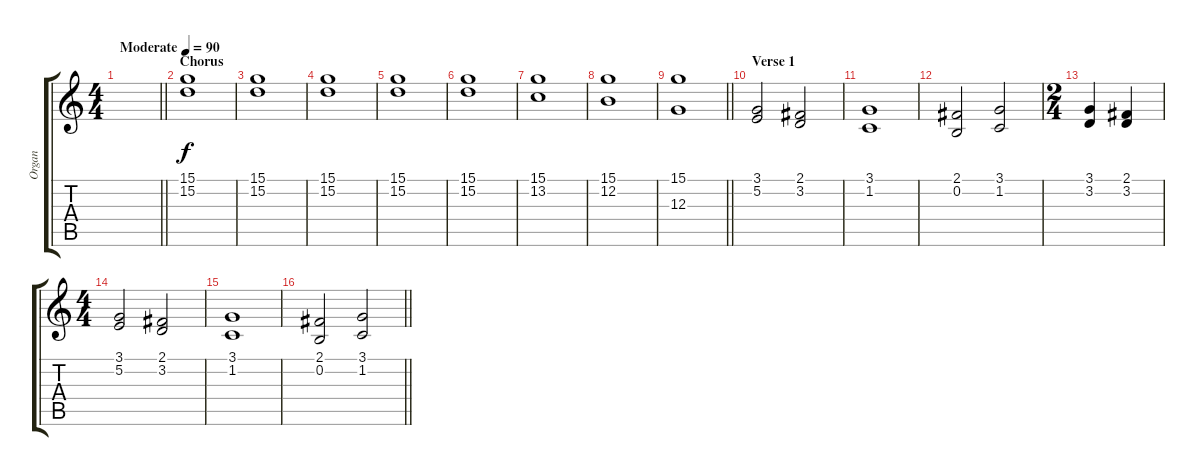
\track ("Organ" "Organ") {instrument percussiveorgan}
\staff {score tabs}
\tuning (E4 B3 G3 D3 A2 E2) {hide}
\ts (4 4)
\tempo (90 "Moderate")
\clef g2
\barLineRight lightlight
\ks c
|
\section ("" "Chorus")
(15.1 15.2).1 |
(15.1 15.2).1 |
(15.1 15.2).1 |
(15.1 15.2).1 |
(15.1 15.2).1 |
(15.1 13.2).1 |
(15.1 12.2).1 |
\barLineRight lightlight
(15.1 12.3).1 |
\section ("" "Verse 1")
(3.1 5.2).2 (2.1 3.2).2 |
(3.1 1.2).1 |
(2.1 0.2).2 (3.1 1.2).2 |
\ts (2 4)
(3.1 3.2).4 (2.1 3.2).4 |
\ts (4 4)
(3.1 5.2).2 (2.1 3.2).2 |
(3.1 1.2).1 |
\barLineRight lightlight
(2.1 0.2).2 (3.1 1.2).2
